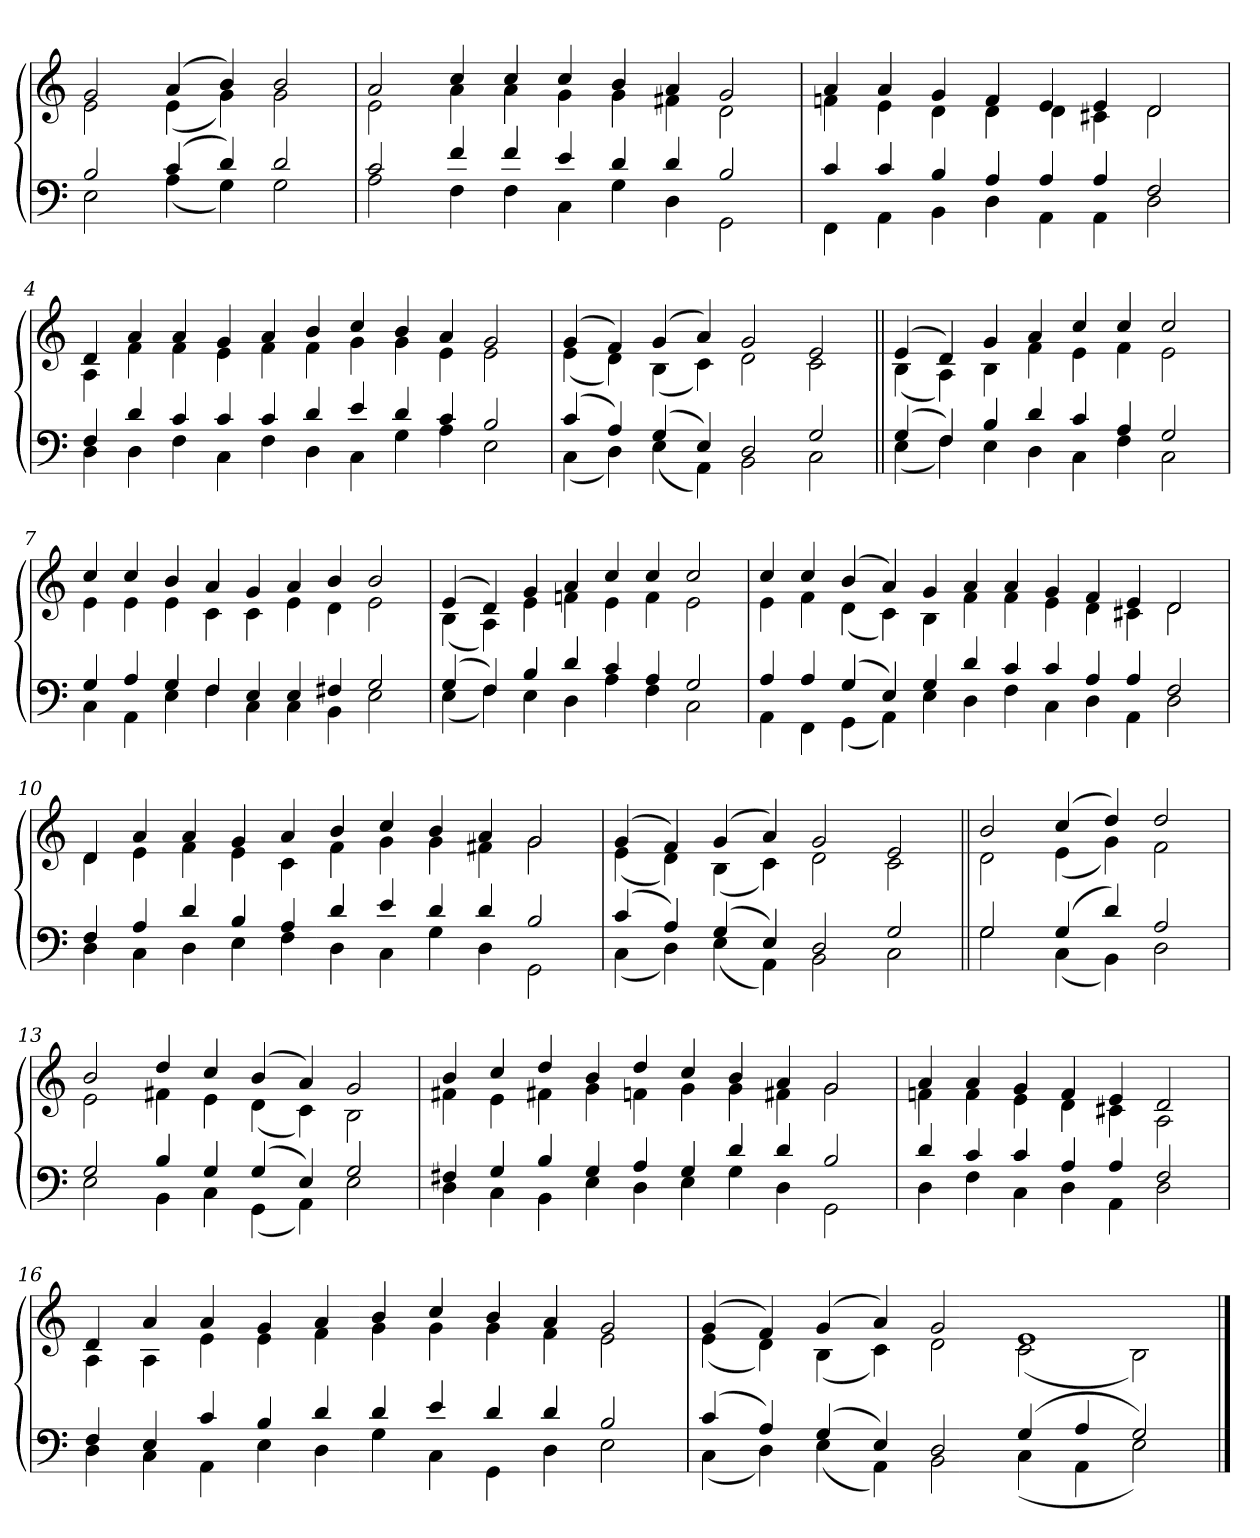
**kern	**kern
*part1	*part1
*staff2	*staff1
*clefF4	*clefG2
*k[]	*k[]
*E:phr	*E:phr
=1	=1
*^	*^
2B	2E	2g	2e
(4c	(4A	(4a	(4e
4d)	4G)	4b)	4g)
2d	2G	2b	2g
=2	=2	=2	=2
2c	2A	2a	2e
4f	4F	4cc	4a
4f	4F	4cc	4a
4e	4C	4cc	4g
4d	4G	4b	4g
4d	4D	4a	4f#X
2B	2GG	2g	2d
=3	=3	=3	=3
4c	4FF	4a	4fn
4c	4AA	4a	4e
4B	4BB	4g	4d
4A	4D	4f	4d
4A	4AA	4e	4d
4A	4AA	4e	4c#X
2F	2D	2d	2d
=4	=4	=4	=4
4F	4D	4d	4A
4d	4D	4a	4f
4c	4F	4a	4f
4c	4C	4g	4e
4c	4F	4a	4f
4d	4D	4b	4f
4e	4C	4cc	4g
4d	4G	4b	4g
4c	4A	4a	4e
2B	2E	2g	2e
=5	=5	=5	=5
(4c	(4C	(4g	(4e
4A)	4D)	4f)	4d)
(4G	(4E	(4g	(4B
4E)	4AA)	4a)	4c)
2D	2BB	2g	2d
2G	2C	2e	2c
=6||	=6||	=6||	=6||
(4G	(4E	(4e	(4B
4F)	4F)	4d)	4A)
4B	4E	4g	4B
4d	4D	4a	4f
4c	4C	4cc	4e
4A	4F	4cc	4f
2G	2C	2cc	2e
=7	=7	=7	=7
4G	4C	4cc	4e
4A	4AA	4cc	4e
4G	4E	4b	4e
4F	4F	4a	4c
4E	4C	4g	4c
4E	4C	4a	4e
4F#X	4BB	4b	4d
2G	2E	2b	2e
=8	=8	=8	=8
(4G	(4E	(4e	(4B
4F)	4F)	4d)	4A)
4B	4E	4g	4e
4d	4D	4a	4fn
4c	4A	4cc	4e
4A	4F	4cc	4f
2G	2C	2cc	2e
=9	=9	=9	=9
4A	4AA	4cc	4e
4A	4FF	4cc	4f
(4G	(4GG	(4b	(4d
4E)	4AA)	4a)	4c)
4G	4E	4g	4B
4d	4D	4a	4f
4c	4F	4a	4f
4c	4C	4g	4e
4A	4D	4f	4d
4A	4AA	4e	4c#X
2F	2D	2d	2d
=10	=10	=10	=10
4F	4D	4d	4d
4A	4C	4a	4e
4d	4D	4a	4f
4B	4E	4g	4e
4A	4F	4a	4c
4d	4D	4b	4f
4e	4C	4cc	4g
4d	4G	4b	4g
4d	4D	4a	4f#X
2B	2GG	2g	2g
=11	=11	=11	=11
(4c/	(4C\	(4g	(4e
4A)	4D)	4f)	4d)
(4G	(4E	(4g	(4B
4E)	4AA)	4a)	4c)
2D	2BB	2g	2d
2G	2C	2e	2c
=12||	=12||	=12||	=12||
2G	2G	2b	2d
(4G	(4C	(4cc	(4e
4d)	4BB)	4dd)	4g)
2A	2D	2dd	2f
=13	=13	=13	=13
2G	2E	2b	2e
4B	4BB	4dd	4f#X
4G	4C	4cc	4e
(4G	(4GG	(4b	(4d
4E)	4AA)	4a)	4c)
2G	2E	2g	2B
=14	=14	=14	=14
4F#X	4D	4b	4f#X
4G	4C	4cc	4e
4B	4BB	4dd	4f#X
4G	4E	4b	4g
4A	4D	4dd	4fn
4G	4E	4cc	4g
4d	4G	4b	4g
4d	4D	4a	4f#X
2B	2GG	2g	2g
=15	=15	=15	=15
4d	4D	4a	4fn
4c	4F	4a	4f
4c	4C	4g	4e
4A	4D	4f	4d
4A	4AA	4e	4c#X
2F	2D	2d	2A
=16	=16	=16	=16
4F	4D	4d	4A
4E	4C	4a	4A
4c	4AA	4a	4e
4B	4E	4g	4e
4d	4D	4a	4f
4d	4G	4b	4g
4e	4C	4cc	4g
4d	4GG	4b	4g
4d	4D	4a	4f
2B	2E	2g	2e
=17	=17	=17	=17
(4c	(4C	(4g	(4e
4A)	4D)	4f)	4d)
(4G	(4E	(4g	(4B
4E)	4AA)	4a)	4c)
2D	2BB	2g	2d
(4G	(4C	1e	(2c
4A	4AA	.	.
2G)	2E)	.	2B)
*v	*v	*	*
*	*v	*v
==	==
*-	*-
